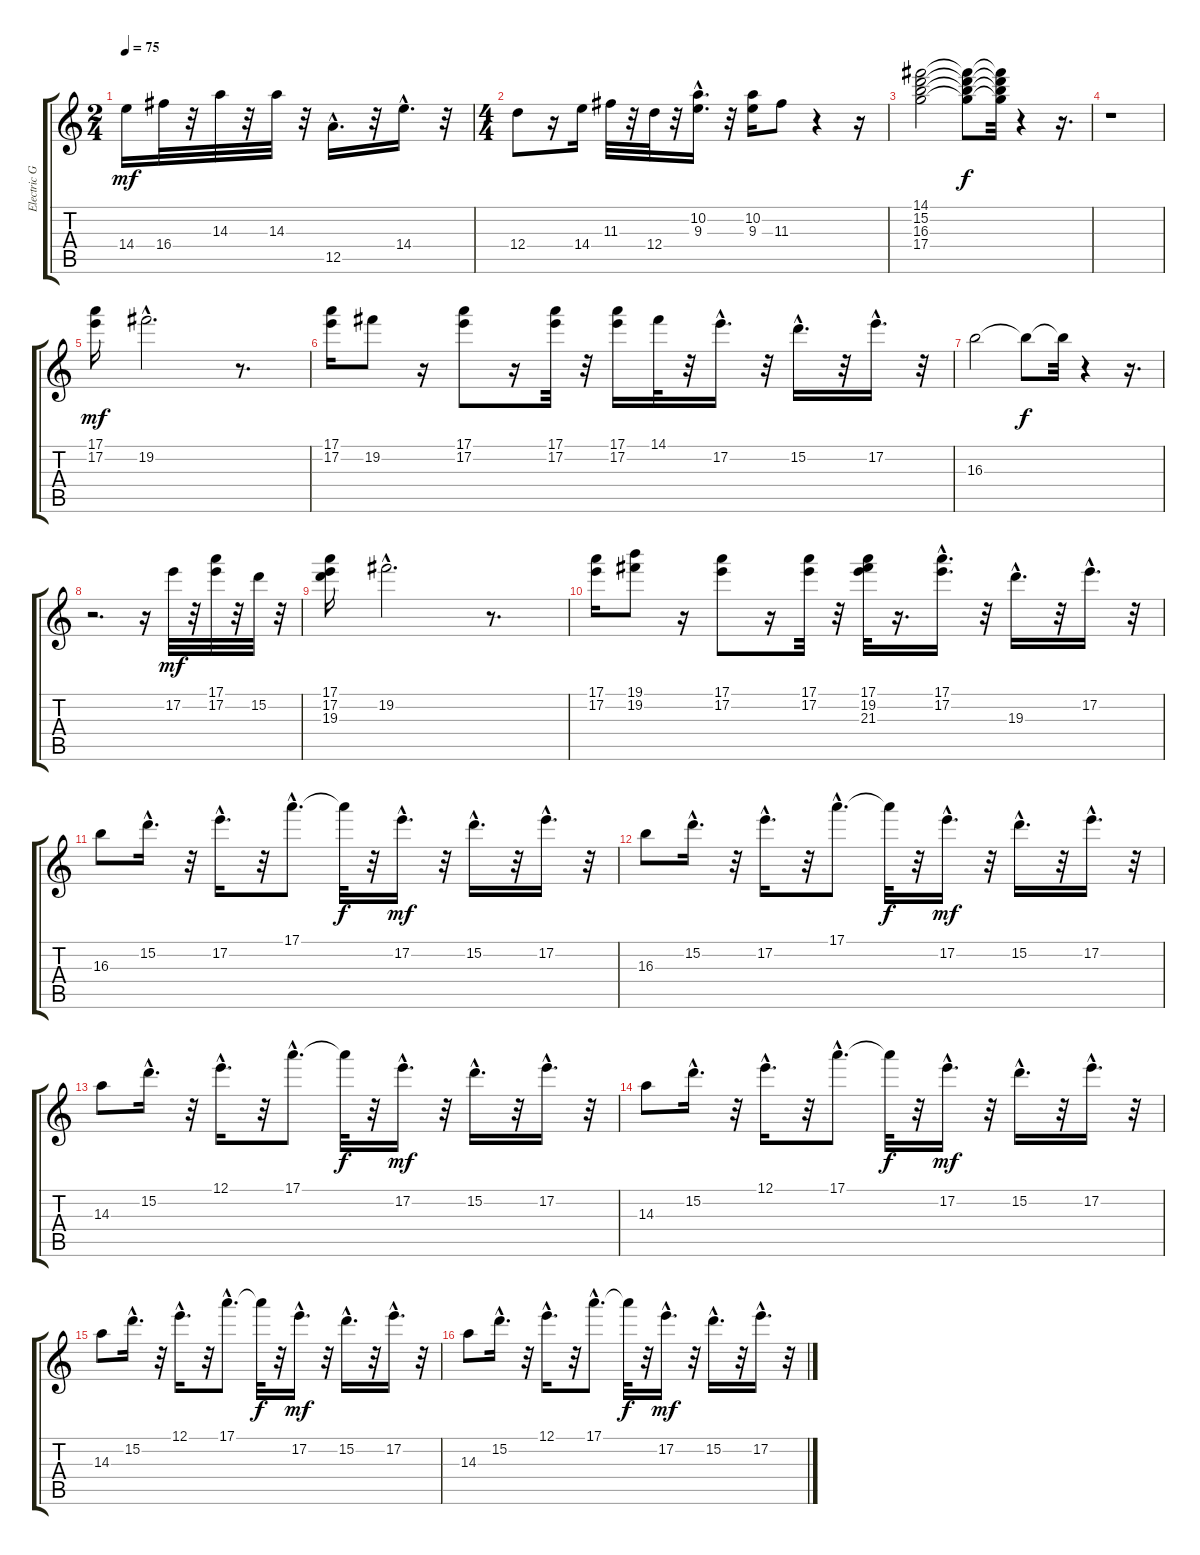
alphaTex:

\track ("Electric Guitar 3" "Electric G") {instrument overdrivenguitar}
\staff {score tabs}
\tuning (E4 B3 G3 D3 A2 E2) {hide}
\ts (2 4)
\tempo 75
\clef g2
\ks c
14.4.16{dy mf} 16.4.32 r.32 14.3.32 r.32 14.3.32 r.32 12.5{hac}.16{d} r.32 14.4{hac}.16{d} r.32 |
\ts (4 4)
12.4.8 r.16 14.4.16 11.3.32 r.32 12.4.32 r.32 (10.2{hac} 9.3{hac}).16{d} r.32 (10.2 9.3).16 11.3.8 r.4 r.16 |
(14.1 15.2 16.3 17.4).2 (14.1{t} 15.2{t} 16.3{t} 17.4{t}).8{dy f} (14.1{t} 15.2{t} 16.3{t} 17.4{t}).32 r.4 r.16{d} |
r.1 |
(17.1 17.2).16{dy mf} 19.2{hac}.2{d} r.8{d} |
(17.1 17.2).16 19.2.8 r.16 (17.1 17.2).8 r.16 (17.1 17.2).32 r.32 (17.1 17.2).16 14.1.32 r.32 17.2{hac}.16{d} r.32 15.2{hac}.16{d} r.32 17.2{hac}.16{d} r.32 |
16.3.2 16.3{t}.8{dy f} 16.3{t}.32 r.4 r.16{d} |
r.2{d} r.16 17.2.32{dy mf} r.32 (17.1 17.2).32 r.32 15.2.32 r.32 |
(17.1 17.2 19.3).16 19.2{hac}.2{d} r.8{d} |
(17.1 17.2).16 (19.1 19.2).8 r.16 (17.1 17.2).8 r.16 (17.1 17.2).32 r.32 (17.1 19.2 21.3).32 r.16{d} (17.1{hac} 17.2{hac}).16{d} r.32 19.3{hac}.16{d} r.32 17.2{hac}.16{d} r.32 |
16.3.8{volume 11} 15.2{hac}.16{d} r.32 17.2{hac}.16{d volume 11} r.32 17.1{hac}.8{d} 17.1{t}.32{dy f} r.32 17.2{hac}.16{d dy mf} r.32 15.2{hac}.16{d} r.32 17.2{hac}.16{d} r.32 |
16.3.8 15.2{hac}.16{d} r.32 17.2{hac}.16{d} r.32 17.1{hac}.8{d} 17.1{t}.32{dy f} r.32 17.2{hac}.16{d dy mf} r.32 15.2{hac}.16{d} r.32 17.2{hac}.16{d} r.32 |
14.3.8 15.2{hac}.16{d} r.32 12.1{hac}.16{d} r.32 17.1{hac}.8{d} 17.1{t}.32{dy f} r.32 17.2{hac}.16{d dy mf} r.32 15.2{hac}.16{d} r.32 17.2{hac}.16{d} r.32 |
14.3.8 15.2{hac}.16{d} r.32 12.1{hac}.16{d} r.32 17.1{hac}.8{d} 17.1{t}.32{dy f} r.32 17.2{hac}.16{d dy mf} r.32 15.2{hac}.16{d} r.32 17.2{hac}.16{d} r.32 |
14.3.8 15.2{hac}.16{d} r.32 12.1{hac}.16{d} r.32 17.1{hac}.8{d} 17.1{t}.32{dy f} r.32 17.2{hac}.16{d dy mf} r.32 15.2{hac}.16{d} r.32 17.2{hac}.16{d} r.32 |
14.3.8 15.2{hac}.16{d} r.32 12.1{hac}.16{d} r.32 17.1{hac}.8{d} 17.1{t}.32{dy f} r.32 17.2{hac}.16{d dy mf} r.32 15.2{hac}.16{d} r.32 17.2{hac}.16{d} r.32
